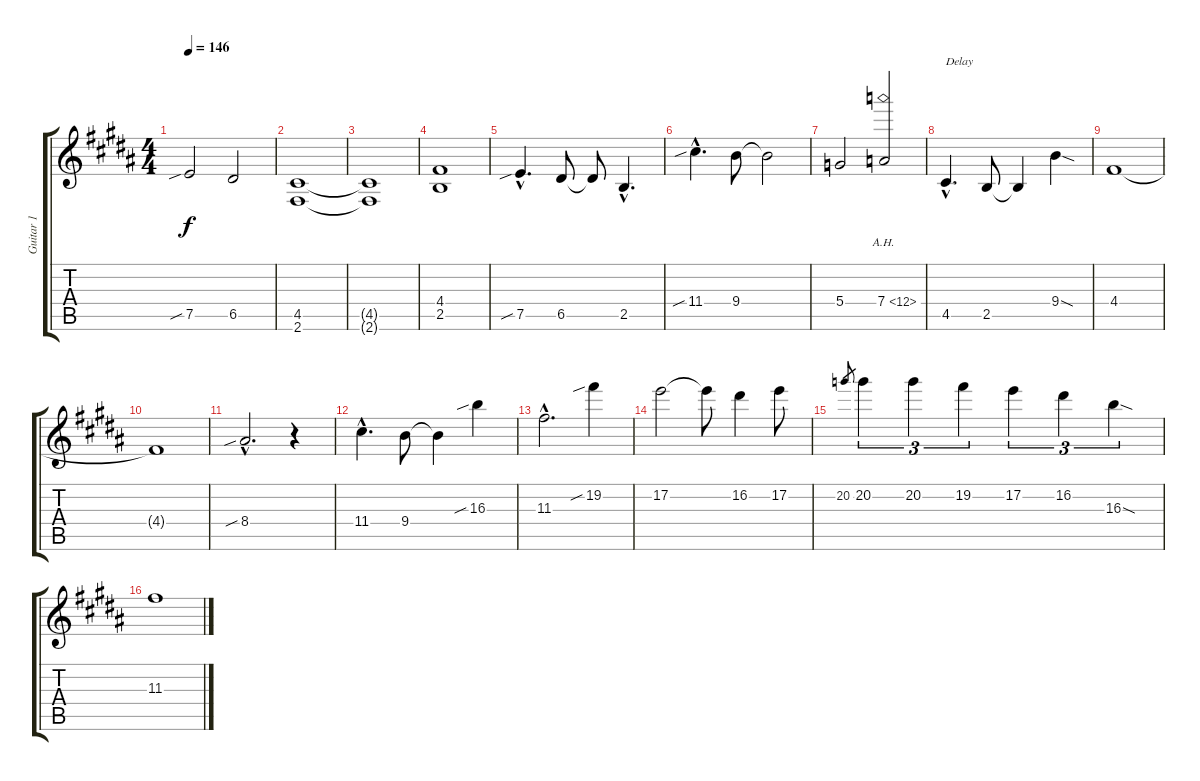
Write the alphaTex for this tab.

\track ("Guitar 1" "Guitar 1") {instrument distortionguitar}
\staff {score tabs}
\tuning (E4 B3 G3 D3 A2 E2) {hide}
\ts (4 4)
\tempo 146
\clef g2
\ks b
7.5{sib}.2{dy f} 6.5.2 |
(4.5 2.6).1 |
(4.5{t} 2.6{t}).1 |
(4.4 2.5).1 |
7.5{sib hac}.4{d} 6.5.8 6.5{t}.8 2.5{hac}.4{d} |
11.4{sib hac}.4{d} 9.4.8 9.4{t}.2 |
5.4.2 7.4{ah 5}.2 |
4.5{hac}.4{d txt "Delay"} 2.5.8 2.5{t}.4 9.4{sod}.4 |
4.4.1 |
4.4{t}.1 |
8.4{sib hac}.2{d} r.4 |
11.4{hac}.4{d} 9.4.8 9.4{t}.4 16.3{sib}.4 |
11.3{hac}.2{d} 19.2{sib}.4 |
17.2.2 17.2{t}.8 16.2.4 17.2.8 |
20.2.8{gr} 20.2.4{tu (3 2)} 20.2.4{tu (3 2)} 19.2.4{tu (3 2)} 17.2.4{tu (3 2)} 16.2.4{tu (3 2)} 16.3{sod}.4{tu (3 2)} |
11.3.1
